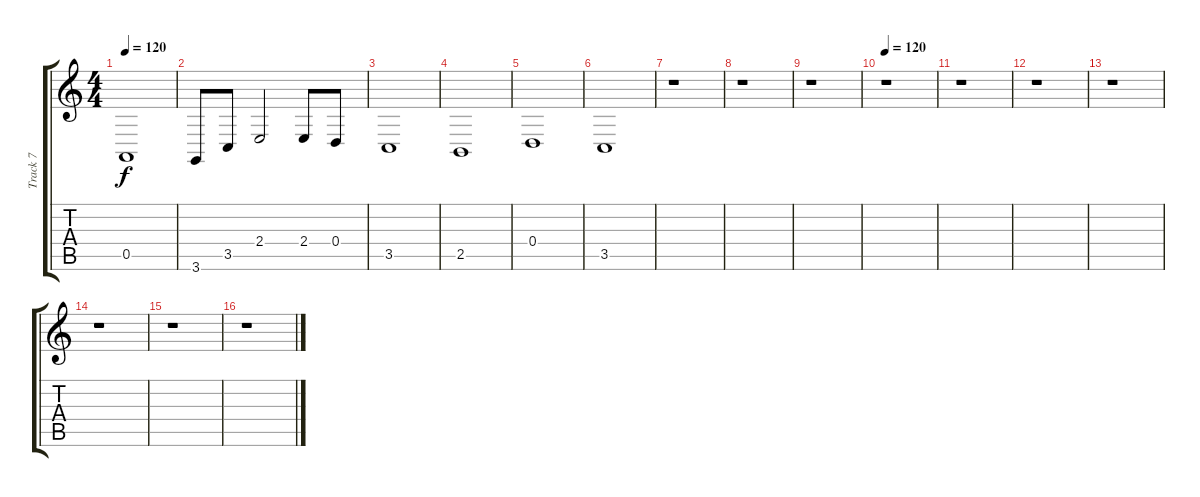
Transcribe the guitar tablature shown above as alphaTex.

\track ("Track 7" "Track 7") {instrument bassoon}
\staff {score tabs}
\tuning (E4 B3 G3 D3 A2 E2) {hide}
\ts (4 4)
\tempo 120
\clef g2
\ks c
0.5.1{dy f} |
3.6.8 3.5.8 2.4.2 2.4.8 0.4.8 |
3.5.1{volume 8} |
2.5.1 |
0.4.1 |
3.5.1 |
r.1 |
r.1 |
r.1 |
\tempo 120
r.1 |
r.1 |
r.1 |
r.1 |
r.1 |
r.1 |
r.1
